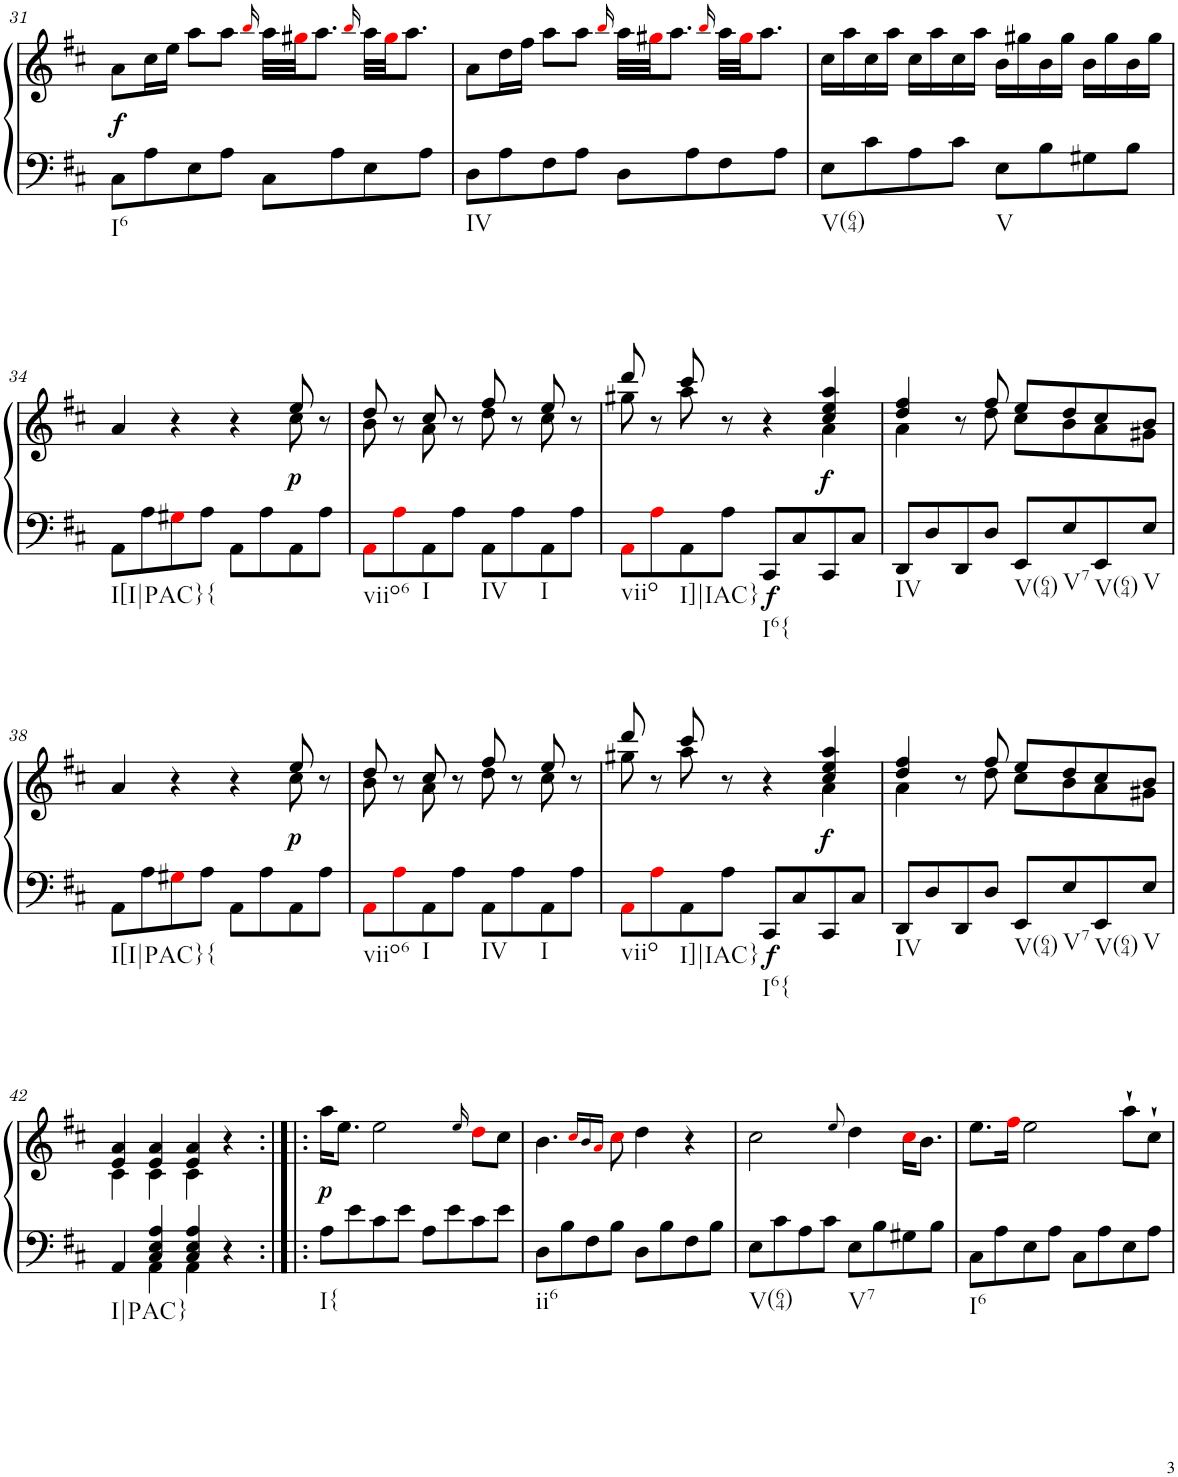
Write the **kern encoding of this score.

**kern	**kern	**dynam
*part1	*part1	*part1
*staff2	*staff1	*staff1/2
*I"Piano	*	*
*I'Pno.	*	*
!!LO:PB:g=z
*clefF4	*clefG2	*
*k[f#c#]	*k[f#c#]	*
*M4/4	*M4/4	*
*met(c)	*met(c)	*
=31	=31	=31
!LO:TX:b:t=I6	!	!
!	!	!LO:DY:b
8C#\L	8a\L	f
8A\	16cc#\L	.
.	16ee\JJ	.
8E\	8aa\L	.
8A\J	8aa\J	.
.	16qbbi/	.
8C#\L	32aa\LLL	.
.	32gg#Xi\JJ	.
.	8.aa\J	.
8A\	.	.
.	16qbbi/	.
8E\	32aa\LLL	.
.	32gg#i\JJ	.
.	8.aa\J	.
8A\J	.	.
=32	=32	=32
!LO:TX:b:t=IV	!	!
8D\L	8a\L	.
8A\	16dd\L	.
.	16ff#\JJ	.
8F#\	8aa\L	.
8A\J	8aa\J	.
.	16qbbi/	.
8D\L	32aa\LLL	.
.	32gg#Xi\JJ	.
.	8.aa\J	.
8A\	.	.
.	16qbbi/	.
8F#\	32aa\LLL	.
.	32gg#i\JJ	.
.	8.aa\J	.
8A\J	.	.
=33	=33	=33
!LO:TX:b:t=V(64)	!	!
8E\L	16cc#\LL	.
.	16aa\	.
8c#\	16cc#\	.
.	16aa\JJ	.
8A\	16cc#\LL	.
.	16aa\	.
8c#\J	16cc#\	.
.	16aa\JJ	.
!LO:TX:b:t=V	!	!
8E\L	16b\LL	.
.	16gg#X\	.
8B\	16b\	.
.	16gg#\JJ	.
8G#X\	16b\LL	.
.	16gg#\	.
8B\J	16b\	.
.	16gg#\JJ	.
!!LO:LB:g=z
=34	=34	=34
*	*^	*
!LO:TX:b:t=I[I|PAC}{	!	!	!
8AA\L	4a/	2.ryy	.
8A\	.	.	.
8G#Xi\	4r	.	.
8A\J	.	.	.
8AA\L	4r	.	.
8A\	.	.	.
!	!	!	!LO:DY:b
8AA\	8ee/	8cc#\	p
8A\J	8r	8ryy	.
=35	=35	=35	=35
!LO:TX:b:t=viio6	!	!	!
8AAi\L	8dd/	8b\	.
8Ai\	8r	8ryy	.
!LO:TX:b:t=I	!	!	!
8AA\	8cc#/	8a\	.
8A\J	8r	8ryy	.
!LO:TX:b:t=IV	!	!	!
8AA\L	8ff#/	8dd\	.
8A\	8r	8ryy	.
!LO:TX:b:t=I	!	!	!
8AA\	8ee/	8cc#\	.
8A\J	8r	8ryy	.
=36	=36	=36	=36
!LO:TX:b:t=viio	!	!	!
8AAi\L	8ddd/	8gg#X\	.
8Ai\	8r	8ryy	.
!LO:TX:b:t=I]|IAC}	!	!	!
8AA\	8ccc#/	8aa\	.
8A\J	8r	4.ryy	.
!LO:TX:b:t=I6{	!	!	!
!	!	!	!LO:DY:b=2
8CC#/L	4r	.	f
8C#/	.	.	.
!	!	!	!LO:DY:b
8CC#/	4cc#/ 4ee/ 4aa/	4a\	f
8C#/J	.	.	.
=37	=37	=37	=37
!LO:TX:b:t=IV	!	!	!
8DD/L	4dd/ 4ff#/	4a\	.
8D/	.	.	.
8DD/	8r	8ryy	.
8D/J	8ff#/	8dd\	.
!LO:TX:b:t=V(64)	!	!	!
8EE/L	8ee/L	8cc#\L	.
!LO:TX:b:t=V7	!	!	!
8E/	8dd/	8b\	.
!LO:TX:b:t=V(64)	!	!	!
8EE/	8cc#/	8a\	.
!LO:TX:b:t=V	!	!	!
8E/J	8b/J	8g#X\J	.
!!LO:LB:g=z	!!
=38	=38	=38	=38
!LO:TX:b:t=I[I|PAC}{	!	!	!
8AA\L	4a/	2.ryy	.
8A\	.	.	.
8G#Xi\	4r	.	.
8A\J	.	.	.
8AA\L	4r	.	.
8A\	.	.	.
!	!	!	!LO:DY:b
8AA\	8ee/	8cc#\	p
8A\J	8r	8ryy	.
=39	=39	=39	=39
!LO:TX:b:t=viio6	!	!	!
8AAi\L	8dd/	8b\	.
8Ai\	8r	8ryy	.
!LO:TX:b:t=I	!	!	!
8AA\	8cc#/	8a\	.
8A\J	8r	8ryy	.
!LO:TX:b:t=IV	!	!	!
8AA\L	8ff#/	8dd\	.
8A\	8r	8ryy	.
!LO:TX:b:t=I	!	!	!
8AA\	8ee/	8cc#\	.
8A\J	8r	8ryy	.
=40	=40	=40	=40
!LO:TX:b:t=viio	!	!	!
8AAi\L	8ddd/	8gg#X\	.
8Ai\	8r	8ryy	.
!LO:TX:b:t=I]|IAC}	!	!	!
8AA\	8ccc#/	8aa\	.
8A\J	8r	4.ryy	.
!LO:TX:b:t=I6{	!	!	!
!	!	!	!LO:DY:b=2
8CC#/L	4r	.	f
8C#/	.	.	.
!	!	!	!LO:DY:b
8CC#/	4cc#/ 4ee/ 4aa/	4a\	f
8C#/J	.	.	.
=41	=41	=41	=41
!LO:TX:b:t=IV	!	!	!
8DD/L	4dd/ 4ff#/	4a\	.
8D/	.	.	.
8DD/	8r	8ryy	.
8D/J	8ff#/	8dd\	.
!LO:TX:b:t=V(64)	!	!	!
8EE/L	8ee/L	8cc#\L	.
!LO:TX:b:t=V7	!	!	!
8E/	8dd/	8b\	.
!LO:TX:b:t=V(64)	!	!	!
8EE/	8cc#/	8a\	.
!LO:TX:b:t=V	!	!	!
8E/J	8b/J	8g#X\J	.
!!LO:LB:g=z	!!
=42	=42	=42	=42
*^	*	*	*
!LO:TX:b:t=I|PAC}	!	!	!	!
4AA/	4ryy	4e/ 4a/	4c#\	.
4C#/ 4E/ 4A/	4AA\	4e/ 4a/	4c#\	.
4C#/ 4E/ 4A/	4AA\	4e/ 4a/	4c#\	.
4r	4ryy	4r	4ryy	.
=43:|!|:	=43:|!|:	=43:|!|:	=43:|!|:	=43:|!|:
!LO:TX:b:t=I{	!	!	!	!
!	!	!	!	!LO:DY:b
*v	*v	*	*	*
*	*v	*v	*
8A\L	16aa\KL	p
.	8.ee\J	.
8e\	.	.
8c#\	2ee\	.
8e\J	.	.
8A\L	.	.
8e\	.	.
.	16qee/	.
8c#\	8ddi\L	.
8e\J	8cc#\J	.
=44	=44	=44
!LO:TX:b:t=ii6	!	!
8D\L	4.b\	.
8B\	.	.
8F#\	.	.
.	16qcc#i/LL	.
.	16qb/	.
.	16qai/JJ	.
8B\J	8cc#i\	.
8D\L	4dd\	.
8B\	.	.
8F#\	4r	.
8B\J	.	.
=45	=45	=45
!LO:TX:b:t=V(64)	!	!
8E\L	2cc#\	.
8c#\	.	.
8A\	.	.
8c#\J	.	.
.	8qee/	.
!LO:TX:b:t=V7	!	!
8E\L	4dd\	.
8B\	.	.
8G#X\	16cc#i\KL	.
.	8.b\J	.
8B\J	.	.
=46	=46	=46
!LO:TX:b:t=I6	!	!
8C#\L	8.ee\L	.
8A\	.	.
.	16ff#i\Jk	.
8E\	2ee\	.
8A\J	.	.
8C#\L	.	.
8A\	.	.
8E\	8aa`\L	.
8A\J	8cc#`\J	.
=	=	=
*-	*-	*-
